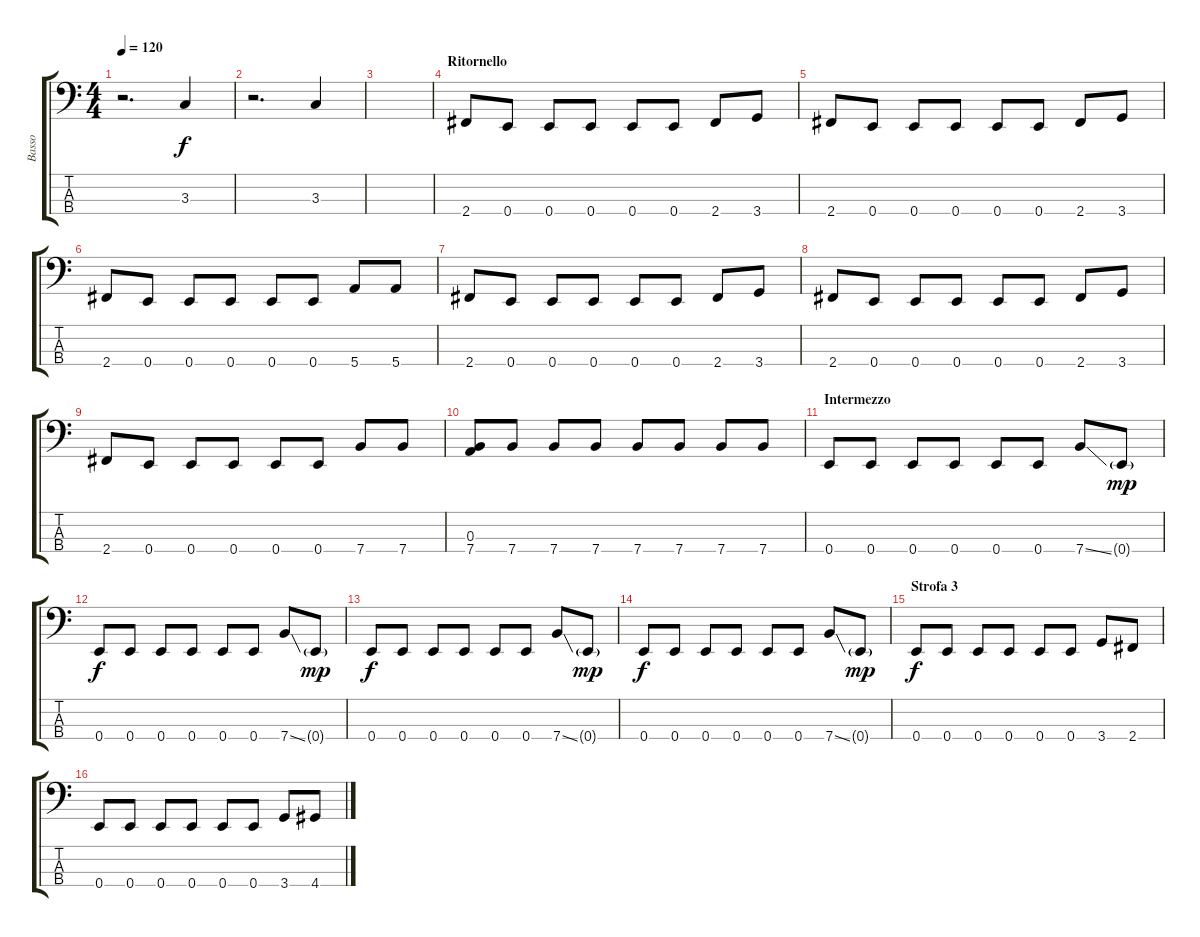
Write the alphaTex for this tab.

\track ("Basso" "Basso") {instrument electricbasspick}
\staff {score tabs}
\tuning (G2 D2 A1 E1) {hide}
\ts (4 4)
\tempo 120
\clef f4
\ks c
r.2{d dy f} 3.3.4 |
r.2{d} 3.3.4 |
|
\section ("" "Ritornello")
2.4.8 0.4.8 0.4.8 0.4.8 0.4.8 0.4.8 2.4.8 3.4.8 |
2.4.8 0.4.8 0.4.8 0.4.8 0.4.8 0.4.8 2.4.8 3.4.8 |
2.4.8 0.4.8 0.4.8 0.4.8 0.4.8 0.4.8 5.4.8 5.4.8 |
2.4.8 0.4.8 0.4.8 0.4.8 0.4.8 0.4.8 2.4.8 3.4.8 |
2.4.8 0.4.8 0.4.8 0.4.8 0.4.8 0.4.8 2.4.8 3.4.8 |
2.4.8 0.4.8 0.4.8 0.4.8 0.4.8 0.4.8 7.4.8 7.4.8 |
(0.3 7.4).8 7.4.8 7.4.8 7.4.8 7.4.8 7.4.8 7.4.8 7.4.8 |
\section ("" "Intermezzo")
0.4.8 0.4.8 0.4.8 0.4.8 0.4.8 0.4.8 7.4{ss}.8 0.4{g}.8{dy mp} |
0.4.8{dy f} 0.4.8 0.4.8 0.4.8 0.4.8 0.4.8 7.4{ss}.8 0.4{g}.8{dy mp} |
0.4.8{dy f} 0.4.8 0.4.8 0.4.8 0.4.8 0.4.8 7.4{ss}.8 0.4{g}.8{dy mp} |
0.4.8{dy f} 0.4.8 0.4.8 0.4.8 0.4.8 0.4.8 7.4{ss}.8 0.4{g}.8{dy mp} |
\section ("" "Strofa 3")
0.4.8{dy f} 0.4.8 0.4.8 0.4.8 0.4.8 0.4.8 3.4.8 2.4.8 |
0.4.8 0.4.8 0.4.8 0.4.8 0.4.8 0.4.8 3.4.8 4.4.8
